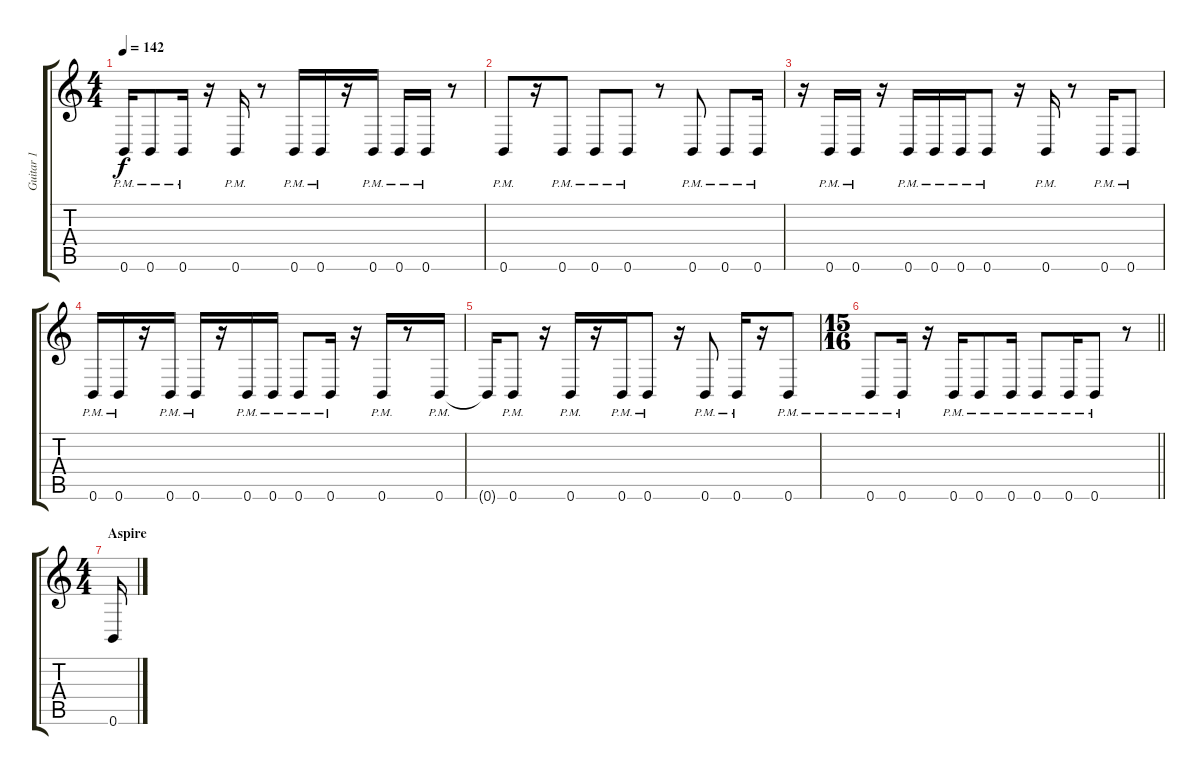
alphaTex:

\track ("Guitar 1" "Guitar 1") {instrument distortionguitar}
\staff {score tabs}
\tuning (Db4 Ab3 E3 B2 Gb2 B1) {hide}
\ts (4 4)
\tempo 142
\clef g2
\ks c
0.6{pm}.16{dy f} 0.6{pm}.8 0.6{pm}.16 r.16 0.6{pm}.16 r.8 0.6{pm}.16 0.6{pm}.16 r.16 0.6{pm}.16 0.6{pm}.16 0.6{pm}.16 r.8 |
0.6{pm}.8 r.16 0.6{pm}.8 0.6{pm}.8 0.6{pm}.8 r.8 0.6{pm}.8 0.6{pm}.8 0.6{pm}.16 |
r.16 0.6{pm}.16 0.6{pm}.16 r.16 0.6{pm}.16 0.6{pm}.16 0.6{pm}.16 0.6{pm}.8 r.16 0.6{pm}.16 r.8 0.6{pm}.16 0.6{pm}.8 |
0.6{pm}.16 0.6{pm}.16 r.16 0.6{pm}.16 0.6{pm}.16 r.16 0.6{pm}.16 0.6{pm}.16 0.6{pm}.8 0.6{pm}.16 r.16 0.6{pm}.16 r.8 0.6{pm}.16 |
0.6{t}.16 0.6{pm}.8 r.16 0.6{pm}.16 r.16 0.6{pm}.16 0.6{pm}.8 r.16 0.6{pm}.8 0.6{pm}.16 r.16 0.6{pm}.8 |
\ts (15 16)
\barLineRight lightlight
0.6{pm}.8 0.6{pm}.16 r.16 0.6{pm}.16 0.6{pm}.8 0.6{pm}.16 0.6{pm}.8 0.6{pm}.16 0.6{pm}.8 r.8 |
\ts (4 4)
\section ("" "Aspire")
0.6.16
